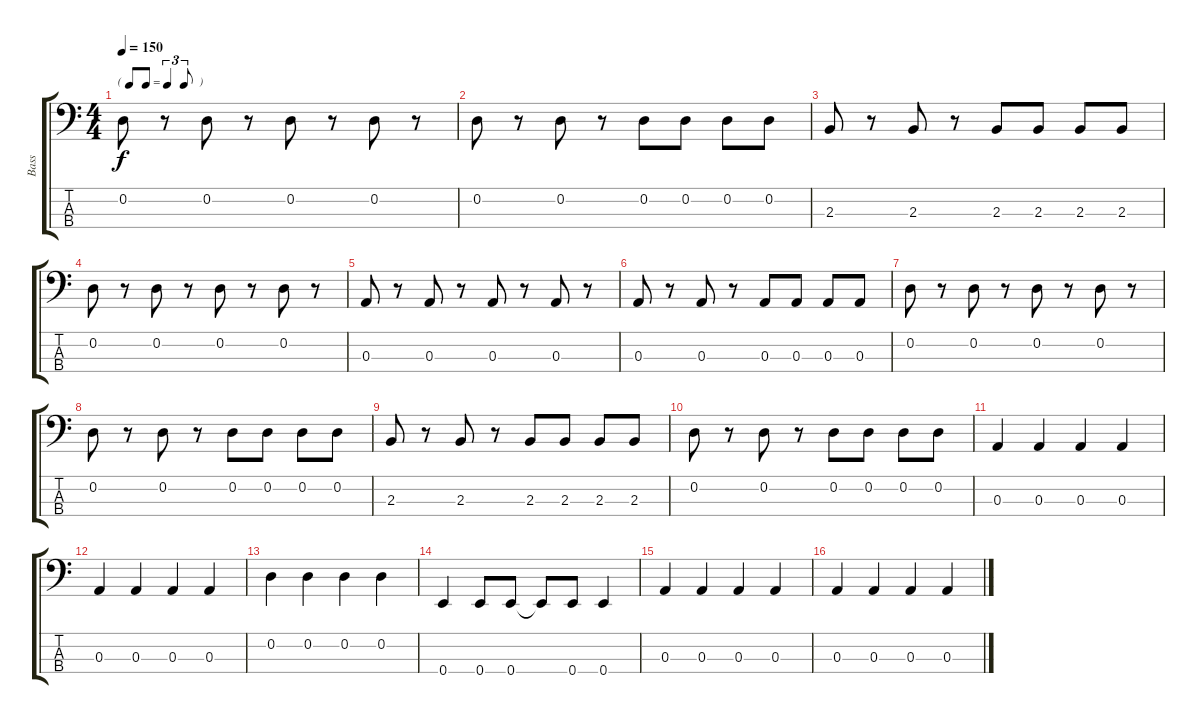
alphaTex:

\track ("Bass" "Bass") {instrument electricbasspick}
\staff {score tabs}
\tuning (G2 D2 A1 E1) {hide}
\ts (4 4)
\tf triplet8th
\tempo 150
\clef f4
\ks c
0.2.8{dy f} r.8 0.2.8 r.8 0.2.8 r.8 0.2.8 r.8 |
0.2.8 r.8 0.2.8 r.8 0.2.8 0.2.8 0.2.8 0.2.8 |
2.3.8 r.8 2.3.8 r.8 2.3.8 2.3.8 2.3.8 2.3.8 |
0.2.8 r.8 0.2.8 r.8 0.2.8 r.8 0.2.8 r.8 |
0.3.8 r.8 0.3.8 r.8 0.3.8 r.8 0.3.8 r.8 |
0.3.8 r.8 0.3.8 r.8 0.3.8 0.3.8 0.3.8 0.3.8 |
0.2.8 r.8 0.2.8 r.8 0.2.8 r.8 0.2.8 r.8 |
0.2.8 r.8 0.2.8 r.8 0.2.8 0.2.8 0.2.8 0.2.8 |
2.3.8 r.8 2.3.8 r.8 2.3.8 2.3.8 2.3.8 2.3.8 |
0.2.8 r.8 0.2.8 r.8 0.2.8 0.2.8 0.2.8 0.2.8 |
0.3.4 0.3.4 0.3.4 0.3.4 |
0.3.4 0.3.4 0.3.4 0.3.4 |
0.2.4 0.2.4 0.2.4 0.2.4 |
0.4.4 0.4.8 0.4.8 0.4{t}.8 0.4.8 0.4.4 |
0.3.4 0.3.4 0.3.4 0.3.4 |
0.3.4 0.3.4 0.3.4 0.3.4
